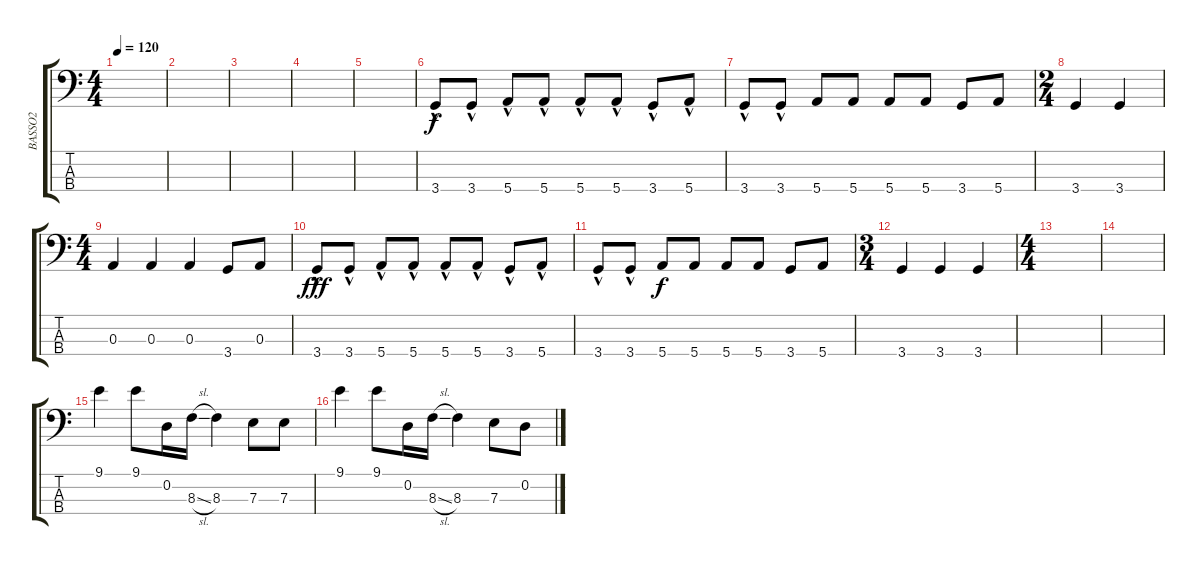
\track ("BASSO2" "BASSO2") {instrument electricbasspick}
\staff {score tabs}
\tuning (G2 D2 A1 E1) {hide}
\ts (4 4)
\tempo 120
\clef f4
\ks c
|
|
|
|
|
3.4{hac}.8 3.4{hac}.8 5.4{hac}.8 5.4{hac}.8 5.4{hac}.8 5.4{hac}.8 3.4{hac}.8 5.4{hac}.8 |
3.4{hac}.8 3.4{hac}.8 5.4.8{dy f} 5.4.8 5.4.8 5.4.8 3.4.8 5.4.8 |
\ts (2 4)
3.4.4 3.4.4 |
\ts (4 4)
0.3.4 0.3.4 0.3.4 3.4.8 0.3.8 |
3.4{hac}.8{dy fff} 3.4{hac}.8 5.4{hac}.8 5.4{hac}.8 5.4{hac}.8 5.4{hac}.8 3.4{hac}.8 5.4{hac}.8 |
3.4{hac}.8 3.4{hac}.8 5.4.8{dy f} 5.4.8 5.4.8 5.4.8 3.4.8 5.4.8 |
\ts (3 4)
3.4.4 3.4.4 3.4.4 |
\ts (4 4)
|
|
9.1.4 9.1.8 0.2.16 8.3{sl}.16 8.3.4 7.3.8 7.3.8 |
9.1.4 9.1.8 0.2.16 8.3{sl}.16 8.3.4 7.3.8 0.2.8
